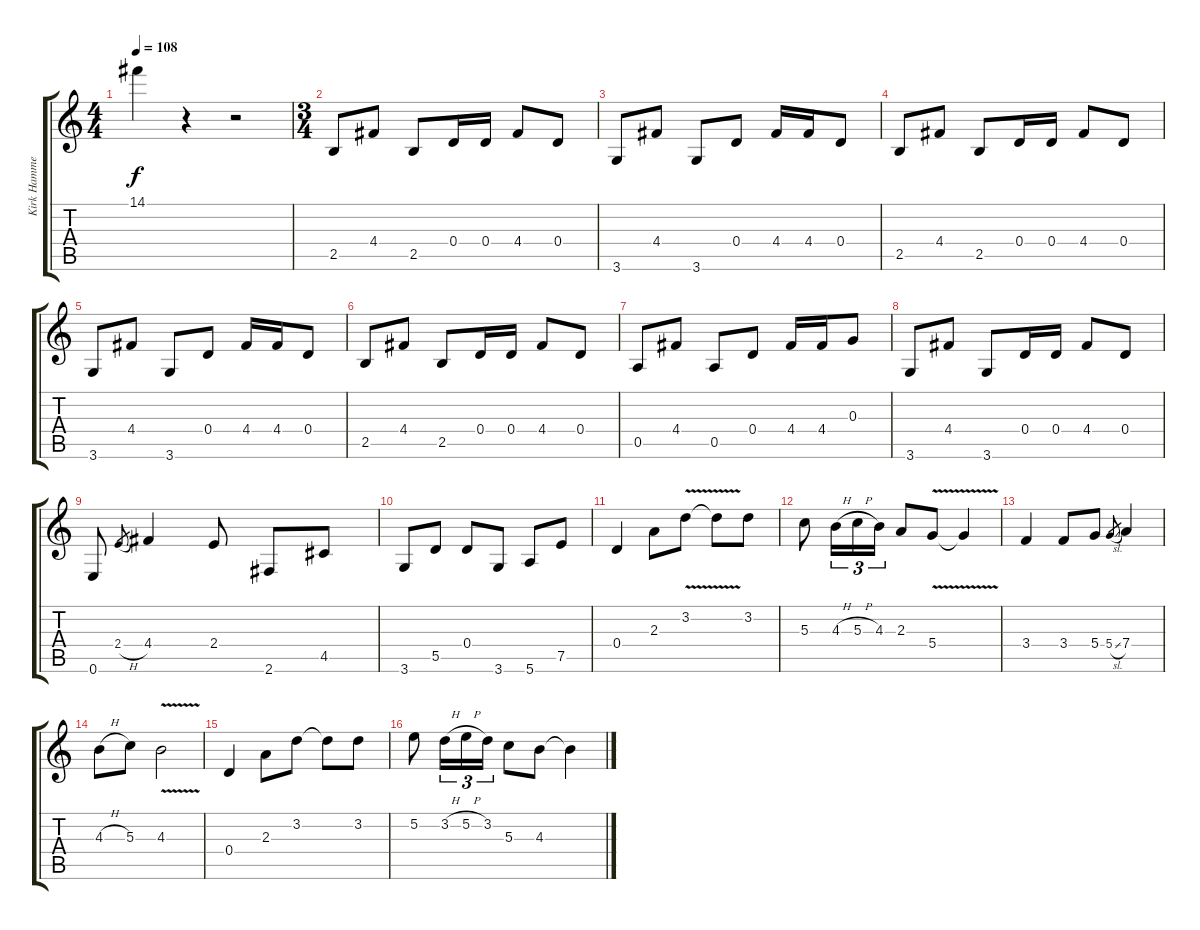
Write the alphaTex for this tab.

\track ("Kirk Hammet" "Kirk Hamme") {instrument acousticguitarsteel}
\staff {score tabs}
\tuning (E4 B3 G3 D3 A2 E2) {hide}
\ts (4 4)
\tempo 108
\clef g2
\ks c
14.1{t}.4{dy f} r.4 r.2 |
\ts (3 4)
2.5.8 4.4.8 2.5.8 0.4.16 0.4.16 4.4.8 0.4.8 |
3.6.8 4.4.8 3.6.8 0.4.8 4.4.16 4.4.16 0.4.8 |
2.5.8 4.4.8 2.5.8 0.4.16 0.4.16 4.4.8 0.4.8 |
3.6.8 4.4.8 3.6.8 0.4.8 4.4.16 4.4.16 0.4.8 |
2.5.8 4.4.8 2.5.8 0.4.16 0.4.16 4.4.8 0.4.8 |
0.5.8 4.4.8 0.5.8 0.4.8 4.4.16 4.4.16 0.3.8 |
3.6.8 4.4.8 3.6.8 0.4.16 0.4.16 4.4.8 0.4.8 |
0.6.8 2.4{h}.8{gr} 4.4.4 2.4.8 2.6.8 4.5.8 |
3.6.8 5.5.8 0.4.8 3.6.8 5.6.8 7.5.8 |
0.4.4 2.3.8 3.2{v}.8 3.2{t}.8 3.2.8 |
5.3.8 4.3{h}.16{tu (3 2)} 5.3{h}.16{tu (3 2)} 4.3.16{tu (3 2)} 2.3.8 5.4{v}.8 5.4{t}.4 |
3.4.4 3.4.8 5.4.8 5.4{sl}.8{gr} 7.4.4 |
4.3{h}.8 5.3.8 4.3{v}.2 |
0.4.4 2.3.8 3.2.8 3.2{t}.8 3.2.8 |
5.2.8 3.2{h}.16{tu (3 2)} 5.2{h}.16{tu (3 2)} 3.2.16{tu (3 2)} 5.3.8 4.3.8 4.3{t}.4
